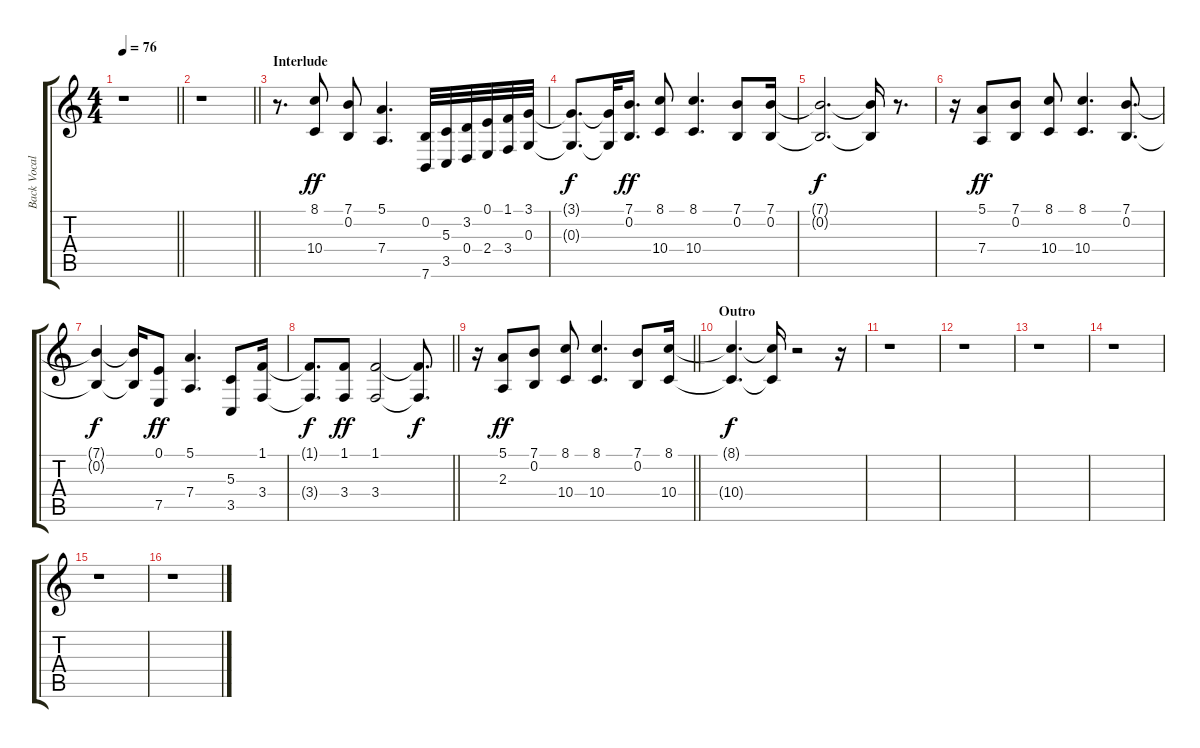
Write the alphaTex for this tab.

\track ("Back Vocal" "Back Vocal") {instrument altosax}
\staff {score tabs}
\tuning (E4 B3 G3 D3 A2 E2) {hide}
\ts (4 4)
\tempo 76
\clef g2
\barLineRight lightlight
\ks c
r.1{dy ff} |
\barLineRight lightlight
r.1 |
\section ("" "Interlude")
r.8{d volume 8 instrument choiraahs} (8.1 10.4).8 (7.1 0.2).8 (5.1 7.4).4{d} (0.2 7.6).32 (5.3 3.5).32 (3.2 0.4).32 (0.1 2.4).32 (1.1 3.4).32 (3.1 0.3).32 |
(3.1{t} 0.3{t}).8{d dy f} (3.1{t} 0.3{t}).32 (7.1 0.2).16{d dy ff} (8.1 10.4).8 (8.1 10.4).4{d} (7.1 0.2).8 (7.1 0.2).16 |
(7.1{t} 0.2{t}).2{d dy f} (7.1{t} 0.2{t}).16 r.8{d} |
r.16 (5.1 7.4).8{dy ff} (7.1 0.2).8 (8.1 10.4).8 (8.1 10.4).4{d} (7.1 0.2).8{d} |
(7.1{t} 0.2{t}).4{dy f} (7.1{t} 0.2{t}).16 (0.1 7.5).8{dy ff} (5.1 7.4).4{d} (5.3 3.5).8 (1.1 3.4).16 |
\barLineRight lightlight
(1.1{t} 3.4{t}).8{d dy f} (1.1 3.4).8{dy ff} (1.1 3.4).2 (1.1{t} 3.4{t}).8{d dy f} |
\barLineRight lightlight
r.16 (5.1 2.3).8{dy ff} (7.1 0.2).8 (8.1 10.4).8 (8.1 10.4).4{d} (7.1 0.2).8 (8.1 10.4).16 |
\section ("" "Outro")
(8.1{t} 10.4{t}).4{d dy f} (8.1{t} 10.4{t}).16 r.2 r.16 |
r.1 |
r.1 |
r.1 |
r.1 |
r.1 |
r.1
